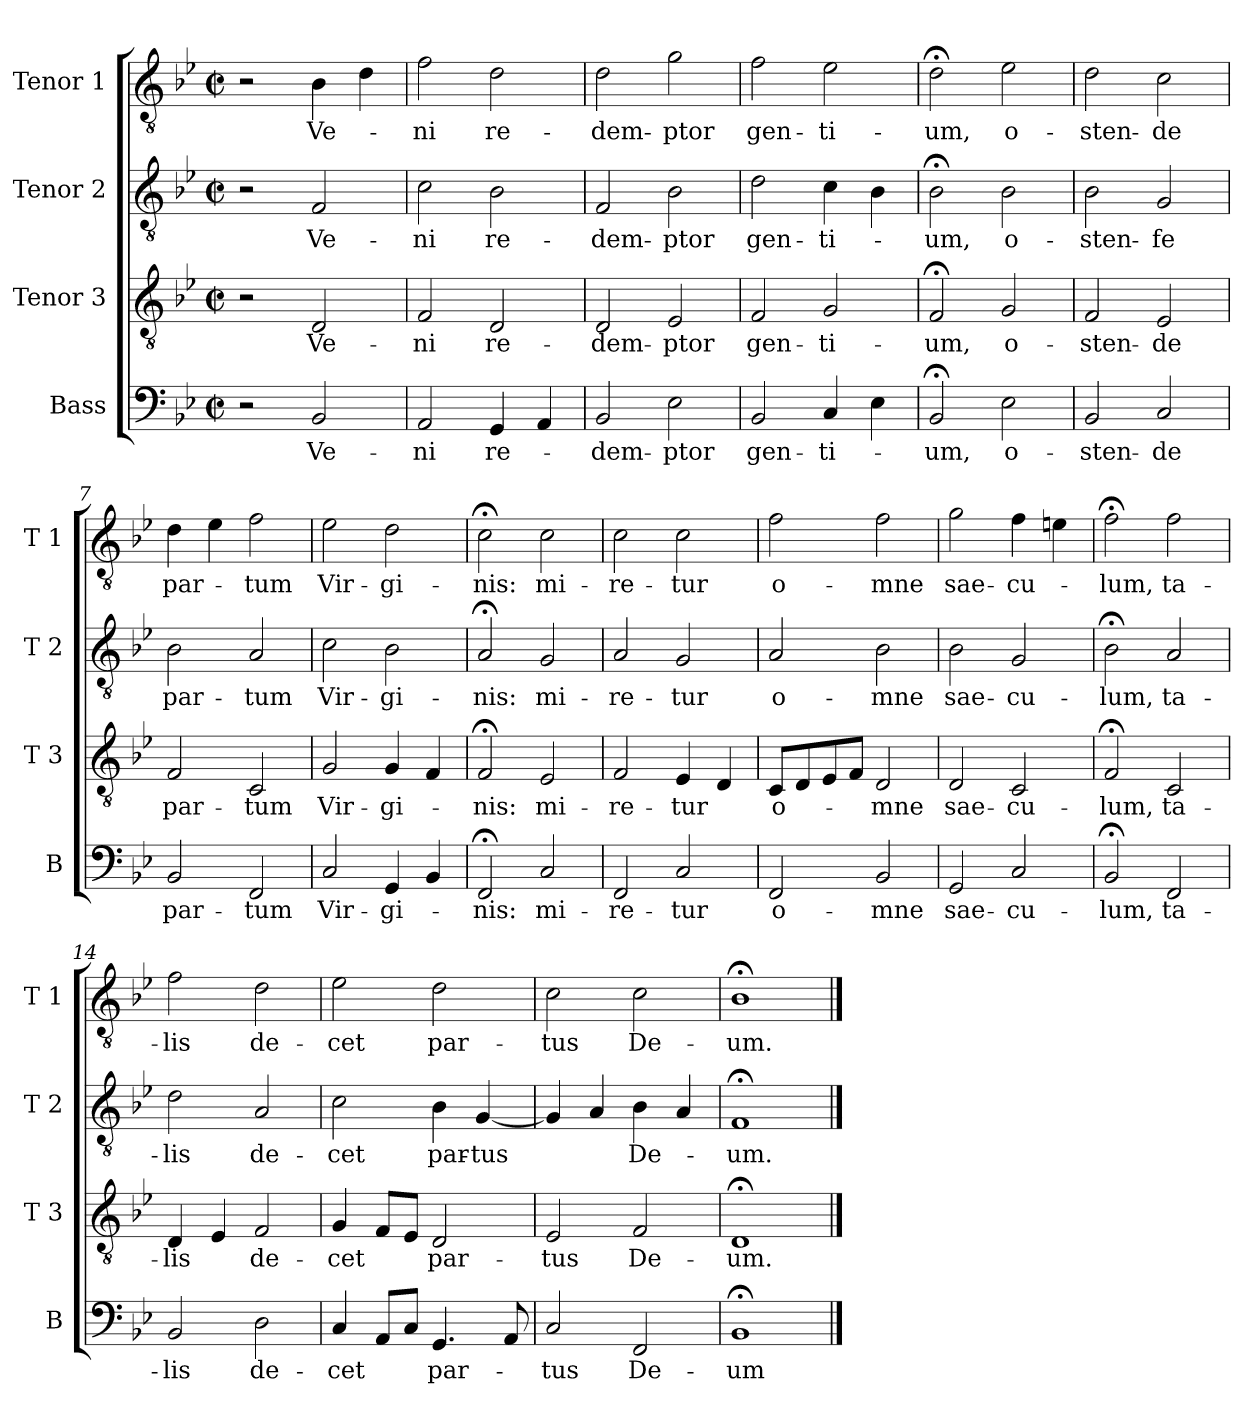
**kern	**text	**kern	**text	**kern	**text	**kern	**text
*part4	*part4	*part3	*part3	*part2	*part2	*part1	*part1
*staff4	*staff4	*staff3	*staff3	*staff2	*staff2	*staff1	*staff1
*I"Bass	*	*I"Tenor 3	*	*I"Tenor 2	*	*I"Tenor 1	*
*I'B	*	*I'T 3	*	*I'T 2	*	*I'T 1	*
*clefF4	*	*clefGv2	*	*clefGv2	*	*clefGv2	*
*k[b-e-]	*	*k[b-e-]	*	*k[b-e-]	*	*k[b-e-]	*
*B-:	*	*B-:	*	*B-:	*	*B-:	*
*M2/2	*	*M2/2	*	*M2/2	*	*M2/2	*
*met(c|)	*	*met(c|)	*	*met(c|)	*	*met(c|)	*
=1	=1	=1	=1	=1	=1	=1	=1
2r	.	2r	.	2r	.	2r	.
!	!LO:LY:b	!	!LO:LY:b	!	!LO:LY:b	!	!LO:LY:b
2BB-/	Ve-	2D/	Ve-	2F/	Ve-	4B-\	Ve-
.	.	.	.	.	.	4d\	.
=2	=2	=2	=2	=2	=2	=2	=2
!	!LO:LY:b	!	!LO:LY:b	!	!LO:LY:b	!	!LO:LY:b
2AA/	-ni	2F/	-ni	2c\	-ni	2f\	-ni
!	!LO:LY:b	!	!LO:LY:b	!	!LO:LY:b	!	!LO:LY:b
4GG/	re-	2D/	re-	2B-\	re-	2d\	re-
4AA/	.	.	.	.	.	.	.
=3	=3	=3	=3	=3	=3	=3	=3
!	!LO:LY:b	!	!LO:LY:b	!	!LO:LY:b	!	!LO:LY:b
2BB-/	-dem-	2D/	-dem-	2F/	-dem-	2d\	-dem-
!	!LO:LY:b	!	!LO:LY:b	!	!LO:LY:b	!	!LO:LY:b
2E-\	-ptor	2E-/	-ptor	2B-\	-ptor	2g\	-ptor
=4	=4	=4	=4	=4	=4	=4	=4
!	!LO:LY:b	!	!LO:LY:b	!	!LO:LY:b	!	!LO:LY:b
2BB-/	gen-	2F/	gen-	2d\	gen-	2f\	gen-
!	!LO:LY:b	!	!LO:LY:b	!	!LO:LY:b	!	!LO:LY:b
4C/	-ti-	2G/	-ti-	4c\	-ti-	2e-\	-ti-
4E-\	.	.	.	4B-\	.	.	.
=5	=5	=5	=5	=5	=5	=5	=5
!	!LO:LY:b	!	!LO:LY:b	!	!LO:LY:b	!	!LO:LY:b
2BB-;</	-um,	2F;</	-um,	2B-;<\	-um,	2d;<\	-um,
!	!LO:LY:b	!	!LO:LY:b	!	!LO:LY:b	!	!LO:LY:b
2E-\	o-	2G/	o-	2B-\	o-	2e-\	o-
!!LO:LB:g=z
=6	=6	=6	=6	=6	=6	=6	=6
!	!LO:LY:b	!	!LO:LY:b	!	!LO:LY:b	!	!LO:LY:b
2BB-/	-sten-	2F/	-sten-	2B-\	-sten-	2d\	-sten-
!	!LO:LY:b	!	!LO:LY:b	!	!LO:LY:b	!	!LO:LY:b
2C/	-de	2E-/	-de	2G/	-fe	2c\	-de
=7	=7	=7	=7	=7	=7	=7	=7
!	!LO:LY:b	!	!LO:LY:b	!	!LO:LY:b	!	!LO:LY:b
2BB-/	par-	2F/	par-	2B-\	par-	4d\	par-
.	.	.	.	.	.	4e-\	.
!	!LO:LY:b	!	!LO:LY:b	!	!LO:LY:b	!	!LO:LY:b
2FF/	-tum	2C/	-tum	2A/	-tum	2f\	-tum
=8	=8	=8	=8	=8	=8	=8	=8
!	!LO:LY:b	!	!LO:LY:b	!	!LO:LY:b	!	!LO:LY:b
2C/	Vir-	2G/	Vir-	2c\	Vir-	2e-\	Vir-
!	!LO:LY:b	!	!LO:LY:b	!	!LO:LY:b	!	!LO:LY:b
4GG/	-gi-	4G/	-gi-	2B-\	-gi-	2d\	-gi-
4BB-/	.	4F/	.	.	.	.	.
=9	=9	=9	=9	=9	=9	=9	=9
!	!LO:LY:b	!	!LO:LY:b	!	!LO:LY:b	!	!LO:LY:b
2FF;</	-nis:	2F;</	-nis:	2A;</	-nis:	2c;<\	-nis:
!	!LO:LY:b	!	!LO:LY:b	!	!LO:LY:b	!	!LO:LY:b
2C/	mi-	2E-/	mi-	2G/	mi-	2c\	mi-
=10	=10	=10	=10	=10	=10	=10	=10
!	!LO:LY:b	!	!LO:LY:b	!	!LO:LY:b	!	!LO:LY:b
2FF/	-re-	2F/	-re-	2A/	-re-	2c\	-re-
!	!LO:LY:b	!	!LO:LY:b	!	!LO:LY:b	!	!LO:LY:b
2C/	-tur	4E-/	-tur	2G/	-tur	2c\	-tur
.	.	4D/	.	.	.	.	.
=11	=11	=11	=11	=11	=11	=11	=11
!	!LO:LY:b	!	!LO:LY:b	!	!LO:LY:b	!	!LO:LY:b
2FF/	o-	8C/L	o-	2A/	o-	2f\	o-
.	.	8D/	.	.	.	.	.
.	.	8E-/	.	.	.	.	.
.	.	8F/J	.	.	.	.	.
!	!LO:LY:b	!	!LO:LY:b	!	!LO:LY:b	!	!LO:LY:b
2BB-/	-mne	2D/	-mne	2B-\	-mne	2f\	-mne
!!LO:LB:g=z
=12	=12	=12	=12	=12	=12	=12	=12
!	!LO:LY:b	!	!LO:LY:b	!	!LO:LY:b	!	!LO:LY:b
2GG/	sae-	2D/	sae-	2B-\	sae-	2g\	sae-
!	!LO:LY:b	!	!LO:LY:b	!	!LO:LY:b	!	!LO:LY:b
2C/	-cu-	2C/	-cu-	2G/	-cu-	4f\	-cu-
.	.	.	.	.	.	4en\	.
=13	=13	=13	=13	=13	=13	=13	=13
!	!LO:LY:b	!	!LO:LY:b	!	!LO:LY:b	!	!LO:LY:b
2BB-;</	-lum,	2F;</	-lum,	2B-;<\	-lum,	2f;<\	-lum,
!	!LO:LY:b	!	!LO:LY:b	!	!LO:LY:b	!	!LO:LY:b
2FF/	ta-	2C/	ta-	2A/	ta-	2f\	ta-
=14	=14	=14	=14	=14	=14	=14	=14
!	!LO:LY:b	!	!LO:LY:b	!	!LO:LY:b	!	!LO:LY:b
2BB-/	-lis	4D/	-lis	2d\	-lis	2f\	-lis
.	.	4E-/	.	.	.	.	.
!	!LO:LY:b	!	!LO:LY:b	!	!LO:LY:b	!	!LO:LY:b
2D\	de-	2F/	de-	2A/	de-	2d\	de-
=15	=15	=15	=15	=15	=15	=15	=15
!	!LO:LY:b	!	!LO:LY:b	!	!LO:LY:b	!	!LO:LY:b
4C/	-cet	4G/	-cet	2c\	-cet	2e-\	-cet
8AA/L	.	8F/L	.	.	.	.	.
8C/J	.	8E-/J	.	.	.	.	.
!	!LO:LY:b	!	!LO:LY:b	!	!LO:LY:b	!	!LO:LY:b
4.GG/	par-	2D/	par-	4B-\	par-	2d\	par-
!	!	!	!	!	!LO:LY:b	!	!
.	.	.	.	[4G/	-tus	.	.
8AA/	.	.	.	.	.	.	.
=16	=16	=16	=16	=16	=16	=16	=16
!	!LO:LY:b	!	!LO:LY:b	!	!	!	!LO:LY:b
2C/	-tus	2E-/	-tus	4G/]	.	2c\	-tus
.	.	.	.	4A/	.	.	.
!	!LO:LY:b	!	!LO:LY:b	!	!LO:LY:b	!	!LO:LY:b
2FF/	De-	2F/	De-	4B-\	De-	2c\	De-
.	.	.	.	4A/	.	.	.
=17	=17	=17	=17	=17	=17	=17	=17
!	!LO:LY:b	!	!LO:LY:b	!	!LO:LY:b	!	!LO:LY:b
1BB-;<	-um	1D;<	-um.	1F;<	-um.	1B-;<	-um.
==	==	==	==	==	==	==	==
*-	*-	*-	*-	*-	*-	*-	*-
